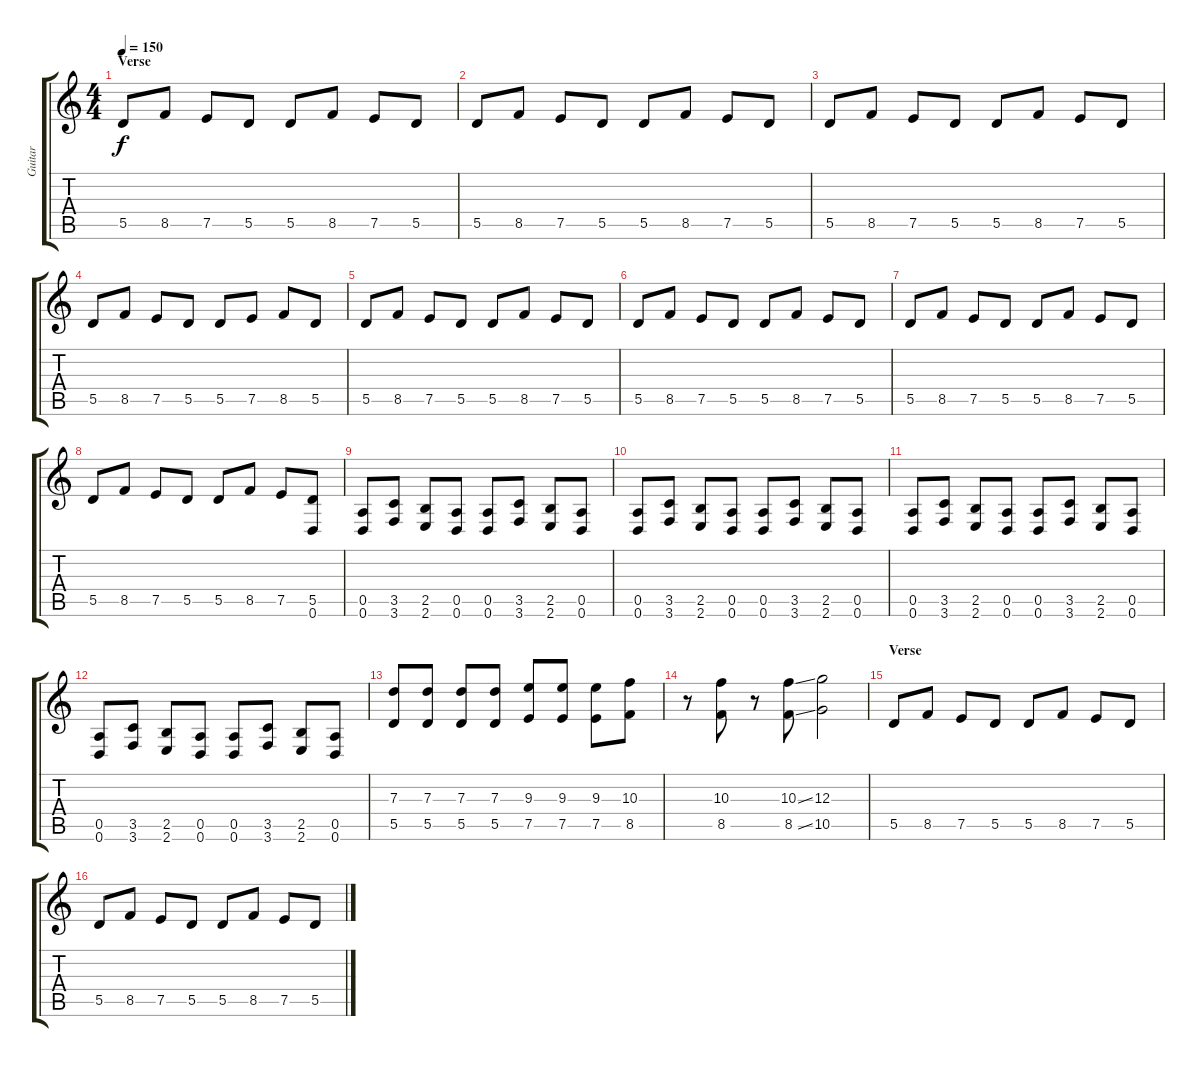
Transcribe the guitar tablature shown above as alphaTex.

\track ("Guitar" "Guitar") {instrument distortionguitar}
\staff {score tabs}
\tuning (E4 B3 G3 D3 A2 D2) {hide}
\ts (4 4)
\section ("" "Verse")
\tempo 150
\clef g2
\ks c
5.5.8{dy f} 8.5.8 7.5.8 5.5.8 5.5.8 8.5.8 7.5.8 5.5.8 |
5.5.8 8.5.8 7.5.8 5.5.8 5.5.8 8.5.8 7.5.8 5.5.8 |
5.5.8 8.5.8 7.5.8 5.5.8 5.5.8 8.5.8 7.5.8 5.5.8 |
5.5.8 8.5.8 7.5.8 5.5.8 5.5.8 7.5.8 8.5.8 5.5.8 |
5.5.8 8.5.8 7.5.8 5.5.8 5.5.8 8.5.8 7.5.8 5.5.8 |
5.5.8 8.5.8 7.5.8 5.5.8 5.5.8 8.5.8 7.5.8 5.5.8 |
5.5.8 8.5.8 7.5.8 5.5.8 5.5.8 8.5.8 7.5.8 5.5.8 |
5.5.8 8.5.8 7.5.8 5.5.8 5.5.8 8.5.8 7.5.8 (5.5 0.6).8 |
(0.5 0.6).8 (3.5 3.6).8 (2.5 2.6).8 (0.5 0.6).8 (0.5 0.6).8 (3.5 3.6).8 (2.5 2.6).8 (0.5 0.6).8 |
(0.5 0.6).8 (3.5 3.6).8 (2.5 2.6).8 (0.5 0.6).8 (0.5 0.6).8 (3.5 3.6).8 (2.5 2.6).8 (0.5 0.6).8 |
(0.5 0.6).8 (3.5 3.6).8 (2.5 2.6).8 (0.5 0.6).8 (0.5 0.6).8 (3.5 3.6).8 (2.5 2.6).8 (0.5 0.6).8 |
(0.5 0.6).8 (3.5 3.6).8 (2.5 2.6).8 (0.5 0.6).8 (0.5 0.6).8 (3.5 3.6).8 (2.5 2.6).8 (0.5 0.6).8 |
\section ("" "")
(7.3 5.5).8 (7.3 5.5).8 (7.3 5.5).8 (7.3 5.5).8 (9.3 7.5).8 (9.3 7.5).8 (9.3 7.5).8 (10.3 8.5).8 |
r.8 (10.3 8.5).8 r.8 (10.3{ss} 8.5{ss}).8 (12.3 10.5).2 |
\section ("" "Verse")
5.5.8 8.5.8 7.5.8 5.5.8 5.5.8 8.5.8 7.5.8 5.5.8 |
5.5.8 8.5.8 7.5.8 5.5.8 5.5.8 8.5.8 7.5.8 5.5.8
